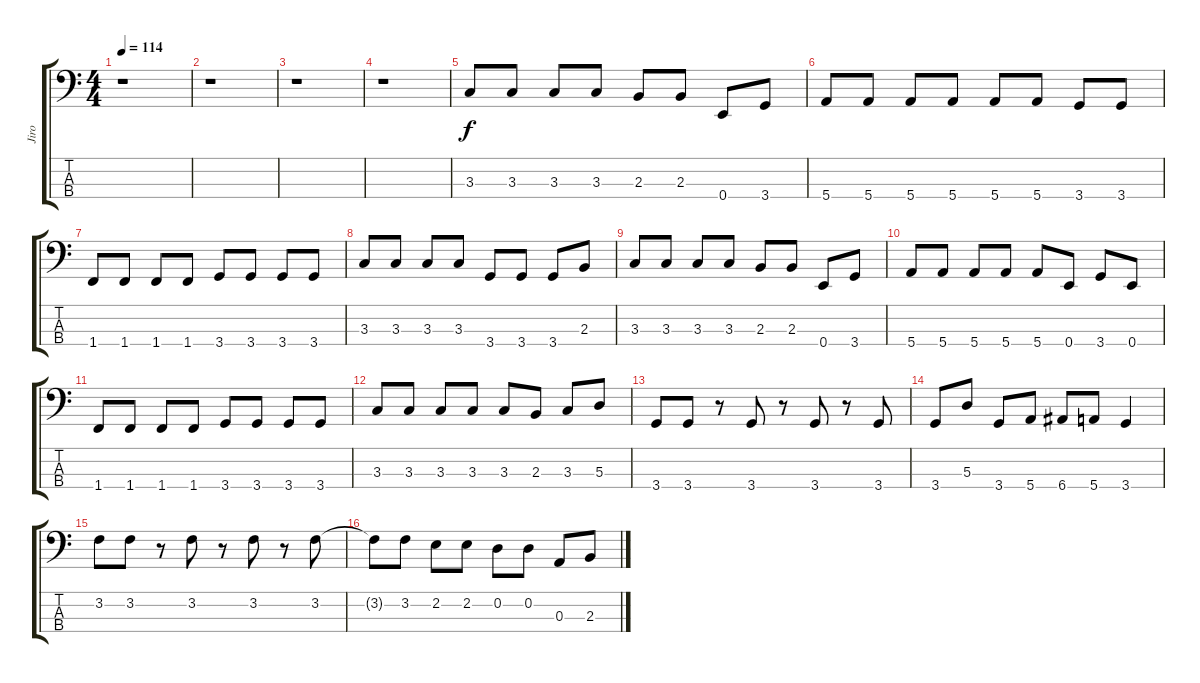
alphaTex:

\track ("Jiro" "Jiro") {instrument electricbasspick}
\staff {score tabs}
\tuning (G2 D2 A1 E1) {hide}
\ts (4 4)
\tempo 114
\clef f4
\ks c
r.1{dy f instrument electricbasspick} |
r.1 |
r.1 |
r.1 |
3.3.8 3.3.8 3.3.8 3.3.8 2.3.8 2.3.8 0.4.8 3.4.8 |
5.4.8 5.4.8 5.4.8 5.4.8 5.4.8 5.4.8 3.4.8 3.4.8 |
1.4.8 1.4.8 1.4.8 1.4.8 3.4.8 3.4.8 3.4.8 3.4.8 |
3.3.8 3.3.8 3.3.8 3.3.8 3.4.8 3.4.8 3.4.8 2.3.8 |
3.3.8 3.3.8 3.3.8 3.3.8 2.3.8 2.3.8 0.4.8 3.4.8 |
5.4.8 5.4.8 5.4.8 5.4.8 5.4.8 0.4.8 3.4.8 0.4.8 |
1.4.8 1.4.8 1.4.8 1.4.8 3.4.8 3.4.8 3.4.8 3.4.8 |
3.3.8 3.3.8 3.3.8 3.3.8 3.3.8 2.3.8 3.3.8 5.3.8 |
3.4.8 3.4.8 r.8 3.4.8 r.8 3.4.8 r.8 3.4.8 |
3.4.8 5.3.8 3.4.8 5.4.8 6.4.8 5.4.8 3.4.4 |
3.2.8 3.2.8 r.8 3.2.8 r.8 3.2.8 r.8 3.2.8 |
3.2{t}.8 3.2.8 2.2.8 2.2.8 0.2.8 0.2.8 0.3.8 2.3.8
